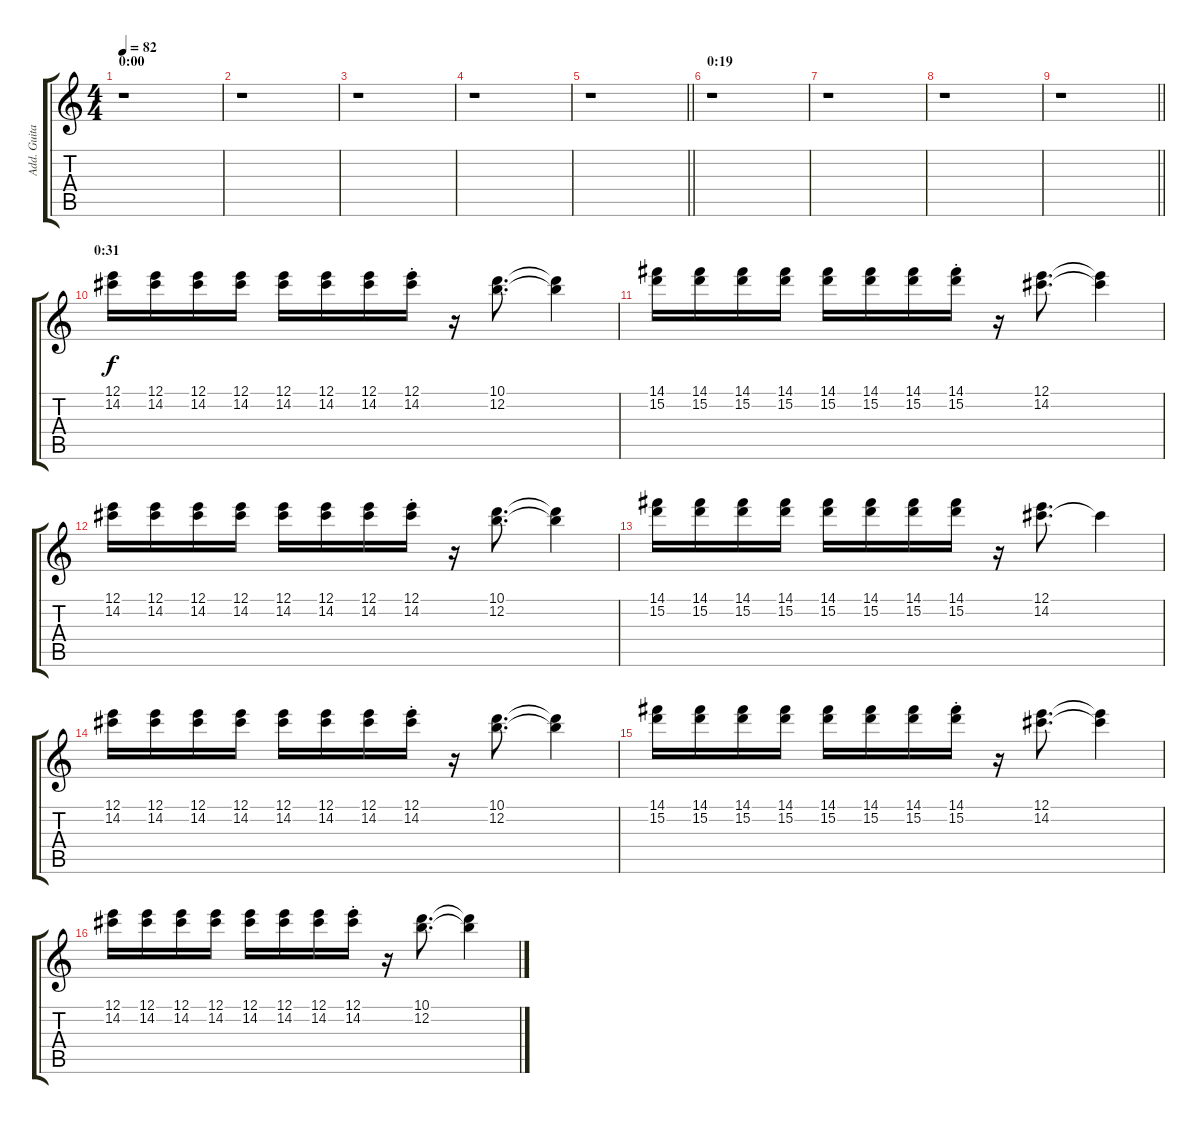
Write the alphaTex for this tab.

\track ("Add. Guitar" "Add. Guita") {instrument electricguitarjazz}
\staff {score tabs}
\tuning (E4 B3 G3 D3 A2 E2) {hide}
\ts (4 4)
\section ("" "0:00")
\tempo 82
\clef g2
\ks c
r.1{dy f instrument electricguitarjazz} |
r.1 |
r.1 |
r.1 |
\barLineRight lightlight
r.1 |
\section ("" "0:19")
r.1 |
r.1 |
r.1 |
\barLineRight lightlight
r.1 |
\section ("" "0:31")
(12.1 14.2).16 (12.1 14.2).16 (12.1 14.2).16 (12.1 14.2).16 (12.1 14.2).16 (12.1 14.2).16 (12.1 14.2).16 (12.1{st} 14.2{st}).16 r.16 (10.1 12.2).8{d} (10.1{t} 12.2{t}).4 |
(14.1 15.2).16 (14.1 15.2).16 (14.1 15.2).16 (14.1 15.2).16 (14.1 15.2).16 (14.1 15.2).16 (14.1 15.2).16 (14.1{st} 15.2{st}).16 r.16 (12.1 14.2).8{d} (12.1{t} 14.2{t}).4 |
(12.1 14.2).16 (12.1 14.2).16 (12.1 14.2).16 (12.1 14.2).16 (12.1 14.2).16 (12.1 14.2).16 (12.1 14.2).16 (12.1{st} 14.2{st}).16 r.16 (10.1 12.2).8{d} (10.1{t} 12.2{t}).4 |
(14.1 15.2).16 (14.1 15.2).16 (14.1 15.2).16 (14.1 15.2).16 (14.1 15.2).16 (14.1 15.2).16 (14.1 15.2).16 (14.1 15.2).16 r.16 (12.1 14.2).8{d} 14.2{t}.4 |
(12.1 14.2).16 (12.1 14.2).16 (12.1 14.2).16 (12.1 14.2).16 (12.1 14.2).16 (12.1 14.2).16 (12.1 14.2).16 (12.1{st} 14.2{st}).16 r.16 (10.1 12.2).8{d} (10.1{t} 12.2{t}).4 |
(14.1 15.2).16 (14.1 15.2).16 (14.1 15.2).16 (14.1 15.2).16 (14.1 15.2).16 (14.1 15.2).16 (14.1 15.2).16 (14.1{st} 15.2{st}).16 r.16 (12.1 14.2).8{d} (12.1{t} 14.2{t}).4 |
(12.1 14.2).16 (12.1 14.2).16 (12.1 14.2).16 (12.1 14.2).16 (12.1 14.2).16 (12.1 14.2).16 (12.1 14.2).16 (12.1{st} 14.2{st}).16 r.16 (10.1 12.2).8{d} (10.1{t} 12.2{t}).4
